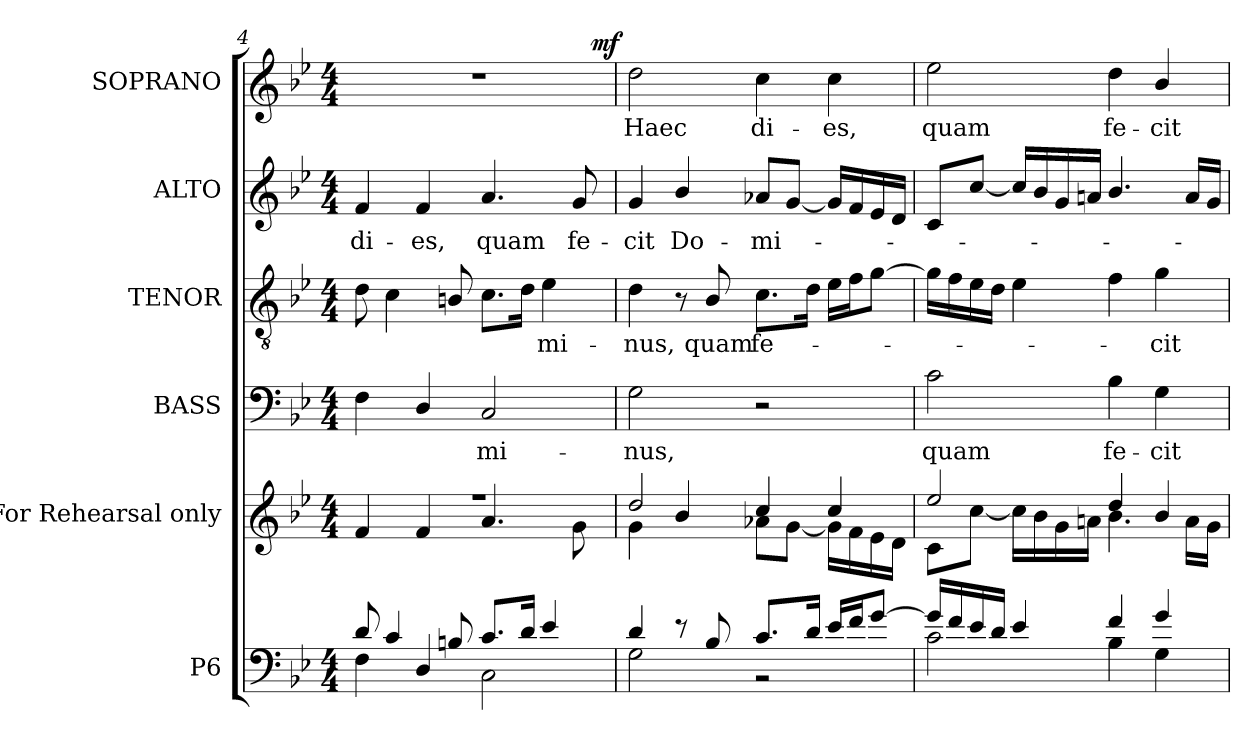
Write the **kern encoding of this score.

**kern	**kern	**kern	**text	**kern	**text	**kern	**text	**kern	**text	**dynam
*part6	*part5	*part4	*part4	*part3	*part3	*part2	*part2	*part1	*part1	*part1
*staff6	*staff5	*staff4	*staff4	*staff3	*staff3	*staff2	*staff2	*staff1	*staff1	*staff1
*I"P6	*I"For Rehearsal  only	*I"BASS	*	*I"TENOR	*	*I"ALTO	*	*I"SOPRANO	*	*
*	*	*I'B.	*	*I'T.	*	*I'A.	*	*I'S.	*	*
!!LO:LB:g=z
*clefF4	*clefG2	*clefF4	*	*clefGv2	*	*clefG2	*	*clefG2	*	*
*	*	*	*	*ITrd7c12	*	*	*	*	*	*
*k[b-e-]	*k[b-e-]	*k[b-e-]	*	*k[b-e-]	*	*k[b-e-]	*	*k[b-e-]	*	*
*B-:	*B-:	*B-:	*	*B-:	*	*B-:	*	*B-:	*	*
*M4/4	*M4/4	*M4/4	*	*M4/4	*	*M4/4	*	*M4/4	*	*
=4	=4	=4	=4	=4	=4	=4	=4	=4	=4	=4
*^	*^	*	*	*	*	*	*	*	*	*
!	!	!	!	!	!	!	!	!	!LO:LY:b:color=#000000	!	!	!
*	*	*	*	*	*	*	*	*	*	*^	*	*
8di/	4Fi\	1r	4fi/	4Fi\	.	8Di\	.	4fi/	di-	1r	2ryy	.	.
4ci/	.	.	.	.	.	4Ci\	.	.	.	.	.	.	.
!	!	!	!	!	!	!	!	!	!LO:LY:b:color=#000000	!	!	!	!
.	4Di/	.	4fi/	4Di/	.	.	.	4fi/	-es,	.	.	.	.
8Bni/	.	.	.	.	.	8BBni/	.	.	.	.	.	.	.
!	!	!	!	!	!LO:LY:b:color=#000000	!	!	!	!	!	!	!	!
!	!	!	!	!	!	!	!	!	!LO:LY:b:color=#000000	!	!	!	!
8.ci/L	2Ci\	.	4.ai/	2Ci/	-mi-	8.Ci\L	.	4.ai/	quam	.	4ryy	.	.
16di/Jk	.	.	.	.	.	16Di\Jk	.	.	.	.	.	.	.
!	!	!	!	!	!	!	!LO:LY:b:color=#000000	!	!	!	!	!	!
4e-i/	.	.	.	.	.	4E-i\	-mi-	.	.	.	8ryy	.	.
!	!	!	!	!	!	!	!	!	!LO:LY:b:color=#000000	!	!	!	!
.	.	.	8gi\	.	.	.	.	8gi/	fe-	.	32...ryy	.	.
.	.	.	.	.	.	.	.	.	.	.	16ryy	.	mf
.	.	.	.	.	.	.	.	.	.	.	256ryy	.	.
*	*	*	*	*	*	*	*	*	*	*v	*v	*	*
=5	=5	=5	=5	=5	=5	=5	=5	=5	=5	=5	=5	=5
*	*	*	*	*	*	*	*	*	*	*^	*	*
!	!	!	!	!	!LO:LY:b:color=#000000	!	!	!	!	!	!	!	!
*	*	*	*	*	*	*	*	*	*	*v	*v	*	*
*	*	*	*	*	*	*	*	*	*	*^	*	*
!	!	!	!	!	!	!	!LO:LY:b:color=#000000	!	!	!	!	!	!
*	*	*	*	*	*	*	*	*	*	*v	*v	*	*
*	*	*	*	*	*	*	*	*	*	*^	*	*
!	!	!	!	!	!	!	!	!	!LO:LY:b:color=#000000	!	!	!	!
*	*	*	*	*	*	*	*	*	*	*v	*v	*	*
*	*	*	*	*	*	*	*	*	*	*^	*	*
!	!	!	!	!	!	!	!	!	!	!	!	!LO:LY:b:color=#000000	!
*	*	*	*	*	*	*	*	*	*	*v	*v	*	*
4di/	2Gi\	2ddi/	4gi\	2Gi\	-nus,	4Di\	-nus,	4gi/	-cit	2ddi\	Haec	.
!	!	!	!	!	!	!	!	!	!LO:LY:b:color=#000000	!	!	!
8r	.	.	4b-i/	.	.	8r	.	4b-i/	Do-	.	.	.
!	!	!	!	!	!	!	!LO:LY:b:color=#000000	!	!	!	!	!
8B-i/	.	.	.	.	.	8BB-i/	quam	.	.	.	.	.
!	!	!	!	!	!	!	!LO:LY:b:color=#000000	!	!	!	!	!
!	!	!	!	!	!	!	!	!	!LO:LY:b:color=#000000	!	!	!
!	!	!	!	!	!	!	!	!	!	!	!LO:LY:b:color=#000000	!
8.ci/L	2r	4cci/	8a-Xi\L	2r	.	8.Ci\L	fe-	8a-Xi/L	-mi-	4cci\	di-	.
.	.	.	[8gi\J	.	.	.	.	[8gi/J	.	.	.	.
16di/Jk	.	.	.	.	.	16Di\Jk	.	.	.	.	.	.
!	!	!	!	!	!	!	!	!	!	!	!LO:LY:b:color=#000000	!
16e-i/LL	.	4cci/	16gi\LL]	.	.	16E-i\LL	.	16gi/LL]	.	4cci\	-es,	.
16fi/J	.	.	16fi\	.	.	16Fi\J	.	16fi/	.	.	.	.
[8gi/J	.	.	16e-i\	.	.	[8Gi\J	.	16e-i/	.	.	.	.
.	.	.	16di\JJ	.	.	.	.	16di/JJ	.	.	.	.
=6	=6	=6	=6	=6	=6	=6	=6	=6	=6	=6	=6	=6
!	!	!	!	!	!LO:LY:b:color=#000000	!	!	!	!	!	!	!
!	!	!	!	!	!	!	!	!	!	!	!LO:LY:b:color=#000000	!
16gi/LL]	2ci\	2ee-i/	8ci\L	2ci\	quam	16Gi\LL]	.	8ci/L	.	2ee-i\	quam	.
16fi/	.	.	.	.	.	16Fi\	.	.	.	.	.	.
16e-i/	.	.	[8cci\J	.	.	16E-i\	.	[8cci/J	.	.	.	.
16di/JJ	.	.	.	.	.	16Di\JJ	.	.	.	.	.	.
4e-i/	.	.	16cci\LL]	.	.	4E-i\	.	16cci/LL]	.	.	.	.
.	.	.	16b-i\	.	.	.	.	16b-i/	.	.	.	.
.	.	.	16gi\	.	.	.	.	16gi/	.	.	.	.
.	.	.	16ani\JJ	.	.	.	.	16ani/JJ	.	.	.	.
!	!	!	!	!	!LO:LY:b:color=#000000	!	!	!	!	!	!	!
!	!	!	!	!	!	!	!	!	!	!	!LO:LY:b:color=#000000	!
4fi/	4B-i\	4ddi/	4.b-i\	4B-i\	fe-	4Fi\	.	4.b-i/	.	4ddi\	fe-	.
!	!	!	!	!	!LO:LY:b:color=#000000	!	!	!	!	!	!	!
!	!	!	!	!	!	!	!LO:LY:b:color=#000000	!	!	!	!	!
!	!	!	!	!	!	!	!	!	!	!	!LO:LY:b:color=#000000	!
4gi/	4Gi\	4b-i/	.	4Gi\	-cit	4Gi\	-cit	.	.	4b-i/	-cit	.
.	.	.	16ai\LL	.	.	.	.	16ai/LL	.	.	.	.
.	.	.	16gi\JJ	.	.	.	.	16gi/JJ	.	.	.	.
*v	*v	*	*	*	*	*	*	*	*	*	*	*
*	*v	*v	*	*	*	*	*	*	*	*	*
=	=	=	=	=	=	=	=	=	=	=
*-	*-	*-	*-	*-	*-	*-	*-	*-	*-	*-
